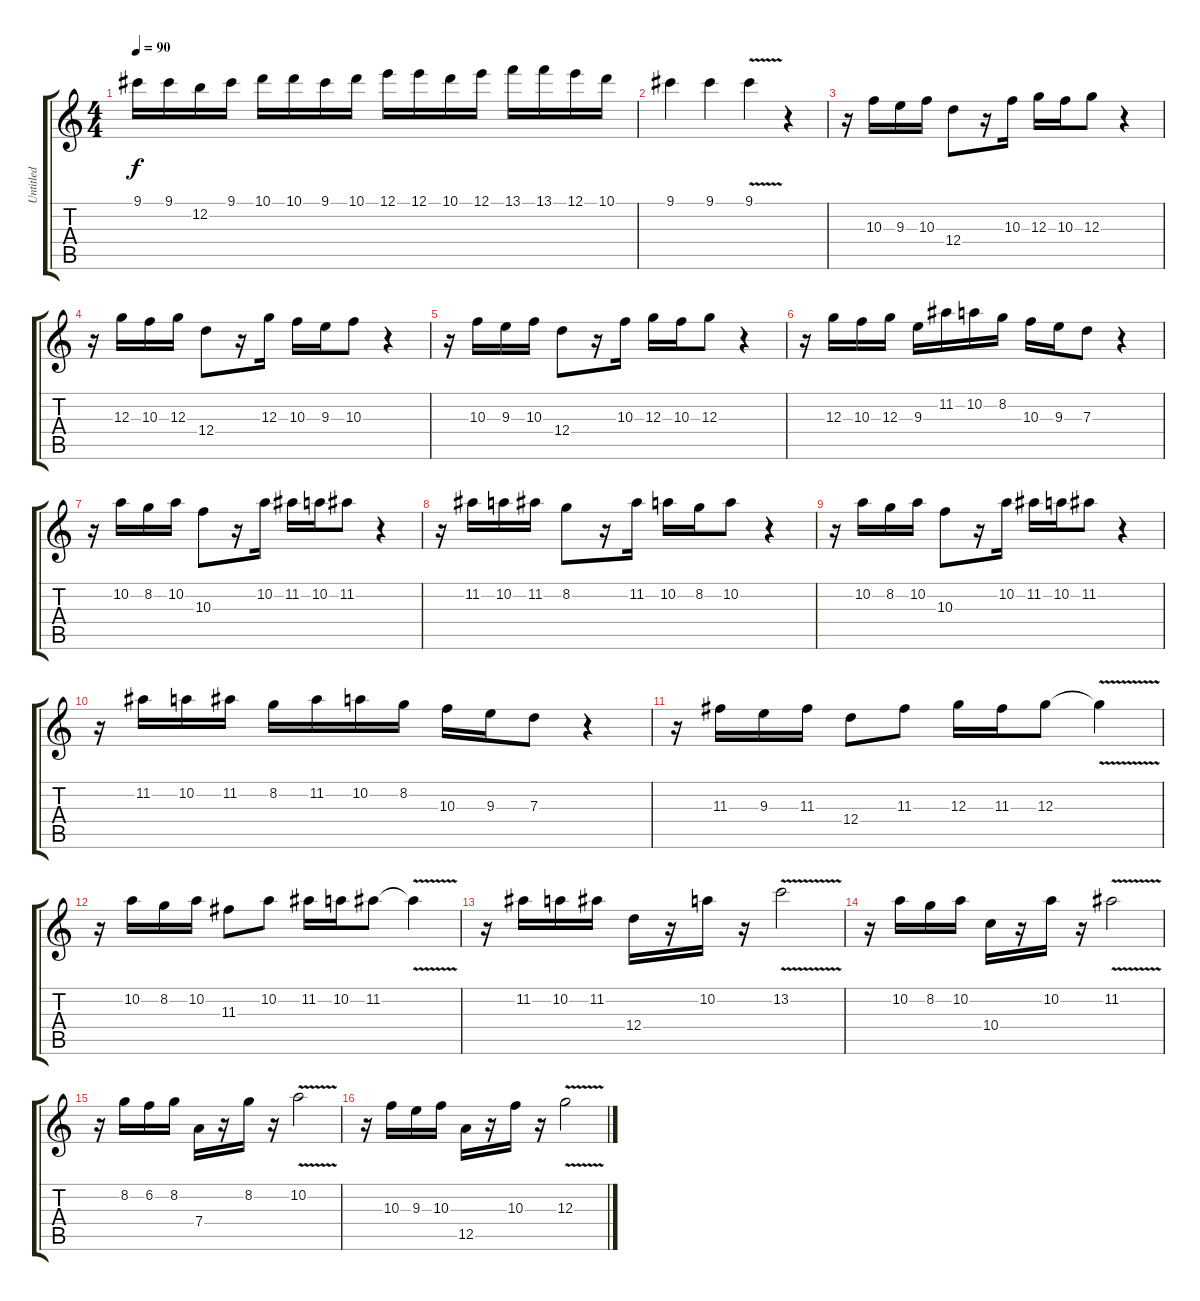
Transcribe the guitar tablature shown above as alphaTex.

\track ("Untitled" "Untitled") {instrument distortionguitar}
\staff {score tabs}
\tuning (E4 B3 G3 D3 A2 D2) {hide}
\ts (4 4)
\tempo 90
\clef g2
\ks c
9.1.16{dy f} 9.1.16 12.2.16 9.1.16 10.1.16 10.1.16 9.1.16 10.1.16 12.1.16 12.1.16 10.1.16 12.1.16 13.1.16 13.1.16 12.1.16 10.1.16 |
9.1.4 9.1.4 9.1{v}.4 r.4 |
r.16 10.3.16 9.3.16 10.3.16 12.4.8 r.16 10.3.16 12.3.16 10.3.16 12.3.8 r.4 |
r.16 12.3.16 10.3.16 12.3.16 12.4.8 r.16 12.3.16 10.3.16 9.3.16 10.3.8 r.4 |
r.16 10.3.16 9.3.16 10.3.16 12.4.8 r.16 10.3.16 12.3.16 10.3.16 12.3.8 r.4 |
r.16 12.3.16 10.3.16 12.3.16 9.3.16 11.2.16 10.2.16 8.2.16 10.3.16 9.3.16 7.3.8 r.4 |
r.16 10.2.16 8.2.16 10.2.16 10.3.8 r.16 10.2.16 11.2.16 10.2.16 11.2.8 r.4 |
r.16 11.2.16 10.2.16 11.2.16 8.2.8 r.16 11.2.16 10.2.16 8.2.16 10.2.8 r.4 |
r.16 10.2.16 8.2.16 10.2.16 10.3.8 r.16 10.2.16 11.2.16 10.2.16 11.2.8 r.4 |
r.16 11.2.16 10.2.16 11.2.16 8.2.16 11.2.16 10.2.16 8.2.16 10.3.16 9.3.16 7.3.8 r.4 |
r.16 11.3.16 9.3.16 11.3.16 12.4.8 11.3.8 12.3.16 11.3.16 12.3.8 12.3{v t}.4 |
r.16 10.2.16 8.2.16 10.2.16 11.3.8 10.2.8 11.2.16 10.2.16 11.2.8 11.2{v t}.4 |
r.16 11.2.16 10.2.16 11.2.16 12.4.16 r.16 10.2.16 r.16 13.2{v}.2 |
r.16 10.2.16 8.2.16 10.2.16 10.4.16 r.16 10.2.16 r.16 11.2{v}.2 |
r.16 8.2.16 6.2.16 8.2.16 7.4.16 r.16 8.2.16 r.16 10.2{v}.2 |
r.16 10.3.16 9.3.16 10.3.16 12.5.16 r.16 10.3.16 r.16 12.3{v}.2
